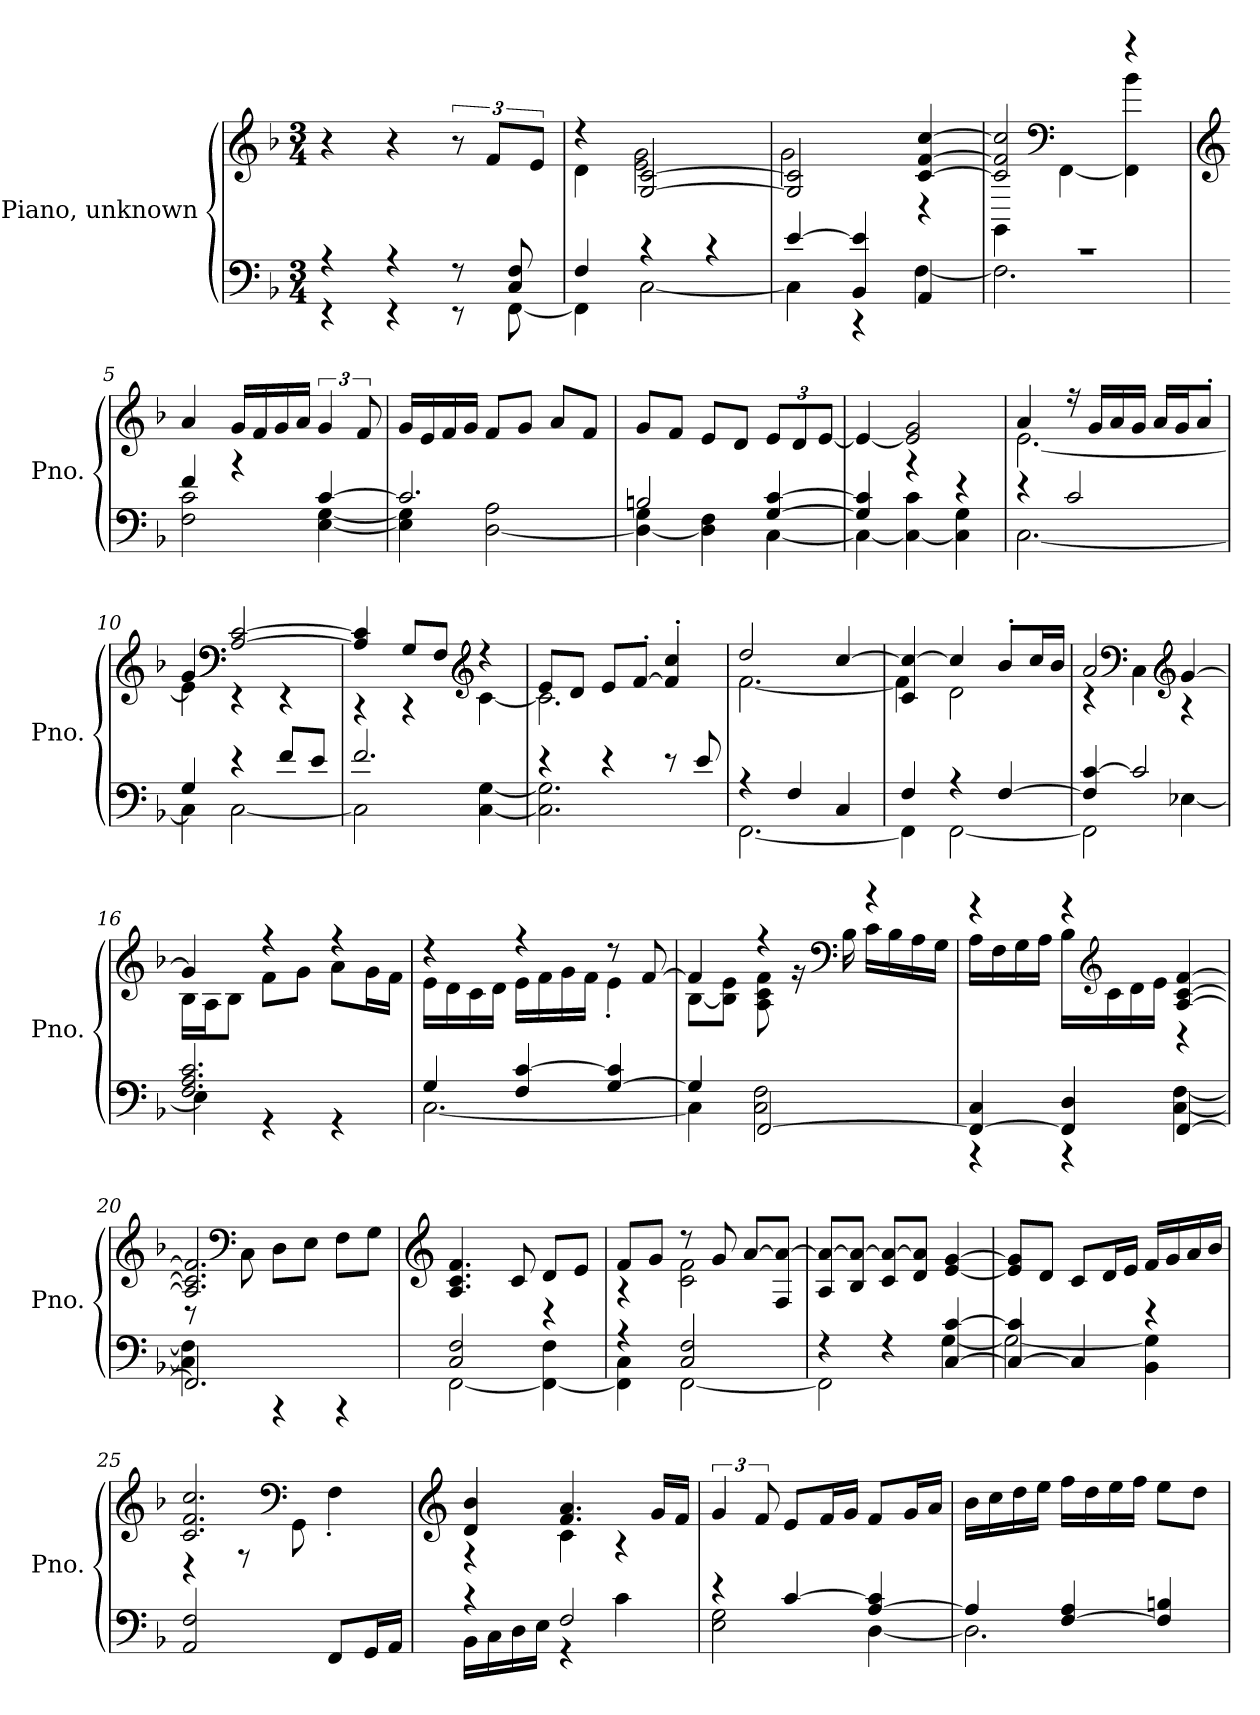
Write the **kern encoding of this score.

**kern	**kern
*part1	*part1
*staff2	*staff1
*I"Piano, unknown	*
*I'Pno.	*
*clefF4	*clefG2
*k[b-]	*k[b-]
*M3/4	*M3/4
*MM117	*MM117
=1	=1
*^	*
4r	4r	4r
4r	4r	4r
8r	8r	12r
.	.	12f/L
8C/ 8F/	[8FF\	.
.	.	12e/J
=2	=2	=2
*	*	*^
4F/	4FF\]	4r	4d\
4r	[2C\	[2G/ [2c/	2e\ 2g\
4r	.	.	.
=3	=3	=3	=3
[4e/	4C\]	2G/] 2c/]	2g\
4BB-/ 4e/]	4r	.	.
4AA/	[4F\	[4c/ [4f/ [4cc/	4r
=4	=4	=4	=4
2.r	2.F\]	2c/] 2f/] 2cc/]	4GG\
*	*	*clefF4	*
.	.	.	[4FF\
.	.	4r	4FF\] 4b-\
*	*	*v	*v
=5	=5	=5
*	*	*clefG2
4f/	2F\ 2c\	4a/
4r	.	16g/LL
.	.	16f/
.	.	16g/
.	.	16a/JJ
[4c/	[4E\ [4G\	6g/
.	.	12f/
=6	=6	=6
2.c/]	4E\] 4G\]	16g/LL
.	.	16e/
.	.	16f/
.	.	16g/JJ
.	[2D\ 2A\	8f/L
.	.	8g/J
.	.	8a/L
.	.	8f/J
!!LO:LB:g=z
=7	=7	=7
2Bn/	4D\_ 4G\	8g/L
.	.	8f/J
.	4D\] 4F\	8e/L
.	.	8d/J
*	*	*Xbrackettup
[4G/ [4c/	[4C\	12e/L
.	.	12d/
.	.	[12e/J
=8	=8	=8
4G/] 4c/]	4C\_	4e/_
4r	4C\_ 4c\	2e/] 2g/
4r	4C\] 4G\	.
=9	=9	=9
*	*	*^
4r	[2.C\	4a/	[2.e\
2c/	.	16r	.
.	.	16g/LL	.
.	.	16a/	.
.	.	16g/JJ	.
.	.	16a/LL	.
.	.	16g/J	.
.	.	8a'/J	.
=10	=10	=10	=10
4G/	4C\]	4g/	4e\]
*	*	*clefF4	*
4r	[2C\	[2A/ [2c/	4r
8f/L	.	.	4r
8e/J	.	.	.
=11	=11	=11	=11
2.f/	2C\]	4A/] 4c/]	4r
.	.	8G/L	4r
.	.	8F/J	.
*	*	*clefG2	*
.	[4C\ [4G\	4r	[4c\
=12	=12	=12	=12
4r	2.C\] 2.G\]	8e/L	2.c\]
.	.	8d/J	.
4r	.	8e/L	.
.	.	[8f'/J	.
8r	.	4f/]' 4cc/'	.
8e/	.	.	.
!!LO:LB:g=z	!!
=13	=13	=13	=13
4r	[2.FF\	2dd/	[2.f\
4F/	.	.	.
4C/	.	[4cc/	.
=14	=14	=14	=14
4F/	4FF\]	4c/ 4cc/_	4f\]
4r	[2FF\	4cc/]	2d\
[4F/	.	8b-'/L	.
.	.	16cc/L	.
.	.	16b-/JJ	.
=15	=15	=15	=15
4F/] [4c/	2FF\]	2a/	4r
*	*	*clefF4	*
2c/]	.	.	4C\
*	*	*clefG2	*
.	[4E-X\	[4g/	4r
=16	=16	=16	=16
2.F/ 2.A/ 2.c/	4E-\]	4g/]	16B-\LL
.	.	.	16A\J
.	.	.	8B-\J
.	4r	4r	8f\L
.	.	.	8g\J
.	4r	4r	8a\L
.	.	.	16g\L
.	.	.	16f\JJ
=17	=17	=17	=17
4G/	[2.C\	4r	16e\LL
.	.	.	16d\
.	.	.	16c\
.	.	.	16d\JJ
4F/ [4c/	.	4r	16e\LL
.	.	.	16f\
.	.	.	16g\
.	.	.	16f\JJ
[4G/ 4c/]	.	8r	4e'\
.	.	[8f/	.
!!LO:LB:g=z	!!
=18	=18	=18	=18
4G/]	4C\]	4f/]	[8B-\L
.	.	.	8B-\] 8e\J
[2FF/	2C\ 2F\	4r	8A\ 8c\ 8f\
.	.	.	16r
*	*	*clefF4	*
.	.	.	16B-\
.	.	4r	16c\LL
.	.	.	16B-\
.	.	.	16A\
.	.	.	16G\JJ
=19	=19	=19	=19
4FF/_ 4C/	4r	4r	16A\LL
.	.	.	16F\
.	.	.	16G\
.	.	.	16A\JJ
4FF/] 4D/	4r	4r	16B-\LL
*	*	*clefG2	*
.	.	.	16c\
.	.	.	16d\
.	.	.	16e\JJ
[4FF/	[4C\ [4F\	[4A/ [4c/ [4f/	4r
=20	=20	=20	=20
2.FF/]	4C\] 4F\]	2.A/] 2.c/] 2.f/]	8r
*	*	*clefF4	*
.	.	.	8C\
.	4r	.	8D\L
.	.	.	8E\J
.	4r	.	8F\L
.	.	.	8G\J
*	*	*v	*v
=21	=21	=21
*	*	*clefG2
2C/ 2F/	[2FF\	4.A/ 4.c/ 4.f/
.	.	8c/
4r	4FF\_ 4F\	8d/L
.	.	8e/J
!!LO:LB:g=z
=22	=22	=22
*	*	*^
4r	4FF\] 4C\	8f/L	4r
.	.	8g/J	.
2C/ 2F/	[2FF\	8r	2c\ 2f\
.	.	8g/	.
.	.	[8a/L	.
.	.	8F/ 8a/_J	.
*	*	*v	*v
=23	=23	=23
4r	2FF\]	8A/ 8a/_L
.	.	8B-/ 8a/_J
4r	.	8c/ 8a/_L
.	.	8d/ 8a/]J
[4C/ [4c/	[4G\	[4e/ [4g/
=24	=24	=24
4C/_ 4c/]	2G\_	8e/] 8g/]L
.	.	8d/J
4C/]	.	8c/L
.	.	16d/L
.	.	16e/JJ
4r	4BB-\ 4G\]	16f/LL
.	.	16g/
.	.	16a/
.	.	16b-/JJ
*v	*v	*
=25	=25
*	*^
2AA/ 2F/	2.c/ 2.f/ 2.cc/	4r
.	.	8r
*	*clefF4	*
.	.	8GG\
8FF/L	.	4F'\
16GG/L	.	.
16AA/JJ	.	.
=26	=26	=26
*	*clefG2	*
*^	*	*
4r	16BB-\LL	4d/ 4b-/	4r
.	16C\	.	.
.	16D\	.	.
.	16E\JJ	.	.
2F/	4r	4.f/ 4.a/	4c\
.	4c\	.	4r
.	.	16g/LL	.
.	.	16f/JJ	.
*	*	*v	*v
!!LO:LB:g=z
=27	=27	=27
*	*	*brackettup
4r	2E\ 2G\	6g/
.	.	12f/
[4c/	.	8e/L
.	.	16f/L
.	.	16g/JJ
[4A/ 4c/]	[4D\	8f/L
.	.	16g/L
.	.	16a/JJ
=28	=28	=28
4A/]	2.D\]	16b-\LL
.	.	16cc\
.	.	16dd\
.	.	16ee\JJ
[4F/ 4A/	.	16ff\LL
.	.	16dd\
.	.	16ee\
.	.	16ff\JJ
4F/] 4Bn/	.	8ee\L
.	.	8dd\J
*v	*v	*
=	=
*-	*-
